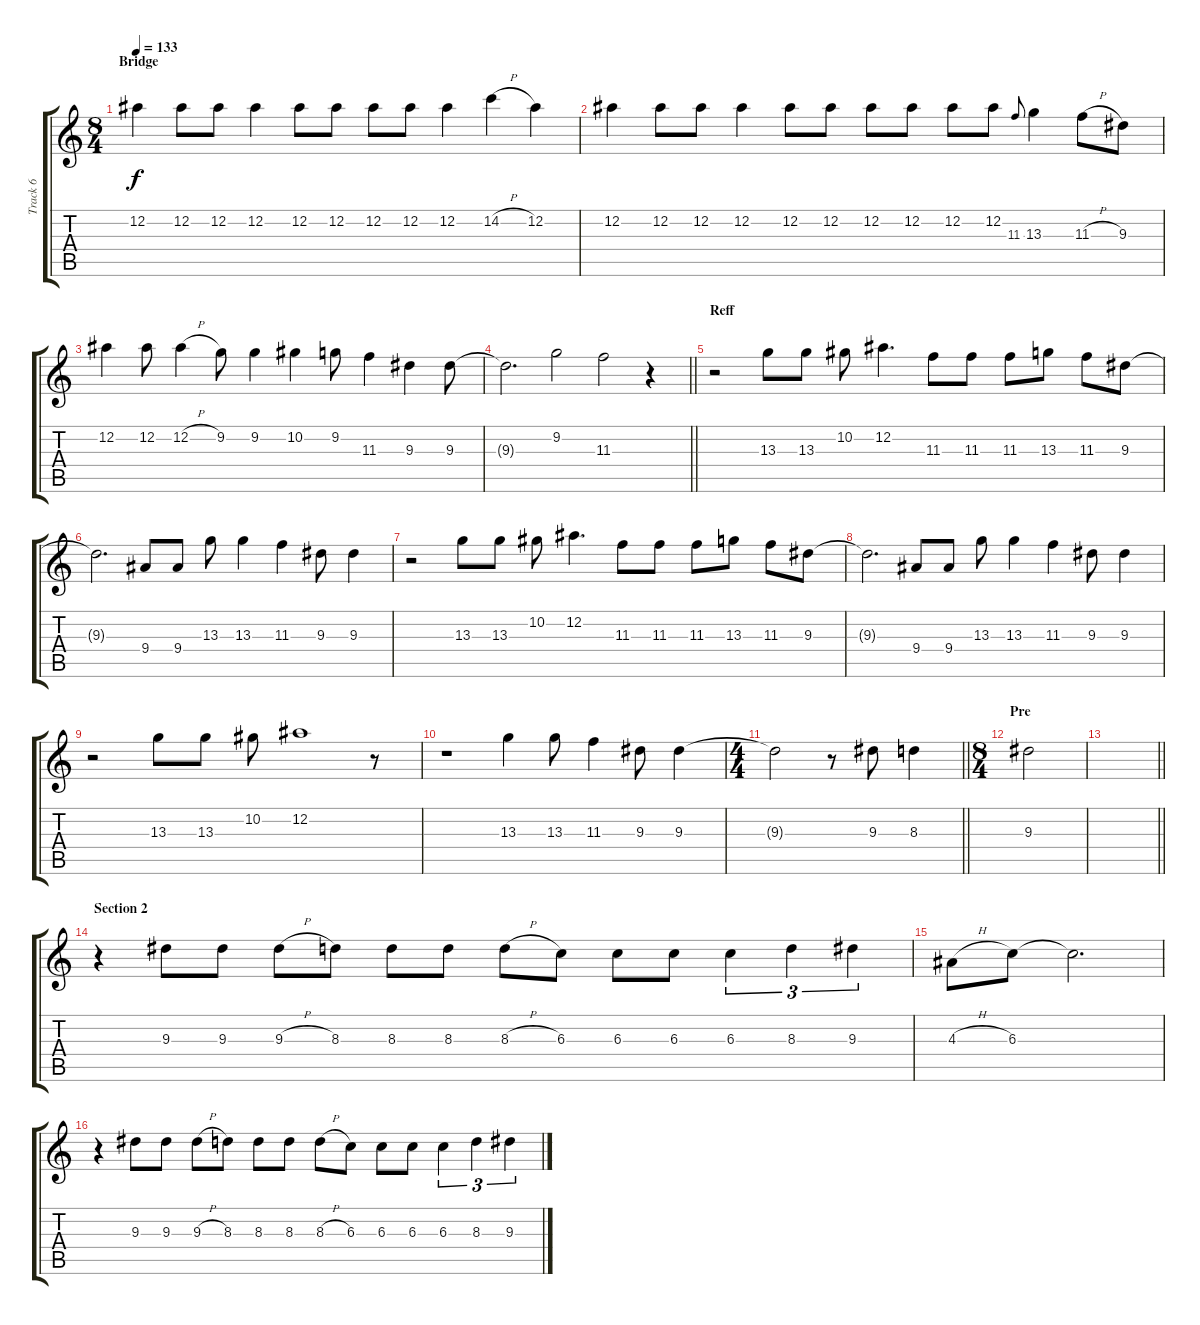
\track ("Track 6" "Track 6") {instrument acousticguitarsteel}
\staff {score tabs}
\tuning (Eb4 Bb3 Gb3 Db3 Ab2 Eb2) {hide}
\ts (8 4)
\section ("" "Bridge")
\tempo 133
\clef g2
\ks c
12.2.4{dy f} 12.2.8 12.2.8 12.2.4 12.2.8 12.2.8 12.2.8 12.2.8 12.2.4 14.2{h}.4 12.2.4 |
12.2.4 12.2.8 12.2.8 12.2.4 12.2.8 12.2.8 12.2.8 12.2.8 12.2.8 12.2.8 11.3.8{gr onbeat} 13.3.4 11.3{h}.8 9.3.8 |
12.2.4 12.2.8 12.2{h}.4 9.2.8 9.2.4 10.2.4 9.2.8 11.3.4 9.3.4 9.3.8 |
\barLineRight lightlight
9.3{t}.2{d} 9.2.2 11.3.2 r.4 |
\section ("" "Reff")
r.2 13.3.8 13.3.8 10.2.8 12.2.4{d} 11.3.8 11.3.8 11.3.8 13.3.8 11.3.8 9.3.8 |
9.3{t}.2{d} 9.4.8 9.4.8 13.3.8 13.3.4 11.3.4 9.3.8 9.3.4 |
r.2 13.3.8 13.3.8 10.2.8 12.2.4{d} 11.3.8 11.3.8 11.3.8 13.3.8 11.3.8 9.3.8 |
9.3{t}.2{d} 9.4.8 9.4.8 13.3.8 13.3.4 11.3.4 9.3.8 9.3.4 |
r.2 13.3.8 13.3.8 10.2.8 12.2.1 r.8 |
r.1 13.3.4 13.3.8 11.3.4 9.3.8 9.3.4 |
\ts (4 4)
\barLineRight lightlight
9.3{t}.2 r.8 9.3.8 8.3.4 |
\ts (8 4)
\section ("" "Pre")
9.3.2 |
\barLineRight lightlight
|
\section ("" "Section 2")
r.4 9.3.8 9.3.8 9.3{h}.8 8.3.8 8.3.8 8.3.8 8.3{h}.8 6.3.8 6.3.8 6.3.8 6.3.4{tu (3 2)} 8.3.4{tu (3 2)} 9.3.4{tu (3 2)} |
4.3{h}.8 6.3.8 6.3{t}.2{d} |
r.4 9.3.8 9.3.8 9.3{h}.8 8.3.8 8.3.8 8.3.8 8.3{h}.8 6.3.8 6.3.8 6.3.8 6.3.4{tu (3 2)} 8.3.4{tu (3 2)} 9.3.4{tu (3 2)}
